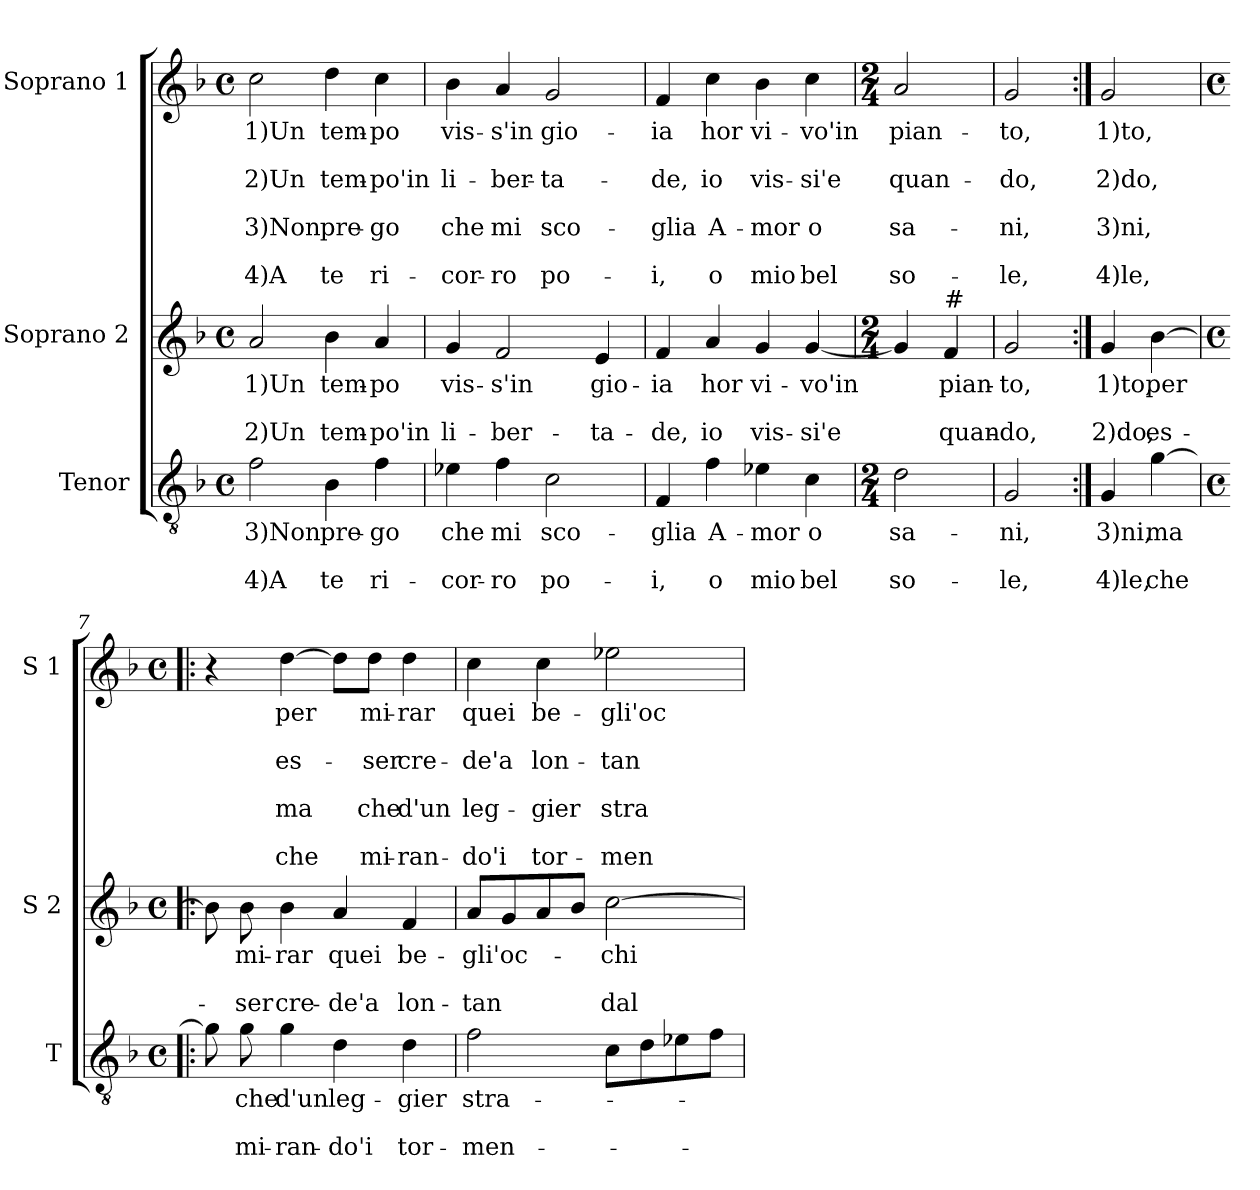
**kern	**text	**text	**text	**kern	**text	**text	**text	**kern	**text	**text	**text	**text	**text	**text	**text
*part3	*part3	*part3	*part3	*part2	*part2	*part2	*part2	*part1	*part1	*part1	*part1	*part1	*part1	*part1	*part1
*staff3	*staff3	*staff3	*staff3	*staff2	*staff2	*staff2	*staff2	*staff1	*staff1	*staff1	*staff1	*staff1	*staff1	*staff1	*staff1
*I"Tenor	*	*	*	*I"Soprano 2	*	*	*	*I"Soprano 1	*	*	*	*	*	*	*
*I'T	*	*	*	*I'S 2	*	*	*	*I'S 1	*	*	*	*	*	*	*
*clefGv2	*	*	*	*clefG2	*	*	*	*clefG2	*	*	*	*	*	*	*
*k[b-]	*	*	*	*k[b-]	*	*	*	*k[b-]	*	*	*	*	*	*	*
*F:	*	*	*	*F:	*	*	*	*F:	*	*	*	*	*	*	*
*M4/4	*	*	*	*M4/4	*	*	*	*M4/4	*	*	*	*	*	*	*
*met(c)	*	*	*	*met(c)	*	*	*	*met(c)	*	*	*	*	*	*	*
=1	=1	=1	=1	=1	=1	=1	=1	=1	=1	=1	=1	=1	=1	=1	=1
!	!LO:LY:b	!	!LO:LY:b	!	!LO:LY:b	!	!LO:LY:b	!	!LO:LY:b	!	!LO:LY:b	!	!LO:LY:b	!	!LO:LY:b
2f\	3)Non	.	4)A	2a/	1)Un	.	2)Un	2cc\	1)Un	.	2)Un	.	3)Non	.	4)A
!	!LO:LY:b	!	!LO:LY:b	!	!LO:LY:b	!	!LO:LY:b	!	!LO:LY:b	!	!LO:LY:b	!	!LO:LY:b	!	!LO:LY:b
4B-\	pre-	.	te	4b-\	tem-	.	tem-	4dd\	tem-	.	tem-	.	pre-	.	te
!	!LO:LY:b	!	!LO:LY:b	!	!LO:LY:b	!	!LO:LY:b	!	!LO:LY:b	!	!LO:LY:b	!	!LO:LY:b	!	!LO:LY:b
4f\	-go	.	ri-	4a/	-po	.	-po'in	4cc\	-po	.	-po'in	.	-go	.	ri-
=2	=2	=2	=2	=2	=2	=2	=2	=2	=2	=2	=2	=2	=2	=2	=2
!	!LO:LY:b	!	!LO:LY:b	!	!LO:LY:b	!	!LO:LY:b	!	!LO:LY:b	!	!LO:LY:b	!	!LO:LY:b	!	!LO:LY:b
4e-X\	che	.	-cor-	4g/	vis-	.	li-	4b-\	vis-	.	li-	.	che	.	-cor-
!	!LO:LY:b	!	!LO:LY:b	!	!LO:LY:b	!	!LO:LY:b	!	!LO:LY:b	!	!LO:LY:b	!	!LO:LY:b	!	!LO:LY:b
4f\	mi	.	-ro	2f/	-s'in	.	-ber-	4a/	-s'in	.	-ber-	.	mi	.	-ro
!	!LO:LY:b	!	!LO:LY:b	!	!	!	!	!	!LO:LY:b	!	!LO:LY:b	!	!LO:LY:b	!	!LO:LY:b
2c\	sco-	.	po-	.	.	.	.	2g/	gio-	.	-ta-	.	sco-	.	po-
!	!	!	!	!	!LO:LY:b	!	!LO:LY:b	!	!	!	!	!	!	!	!
.	.	.	.	4e/	gio-	.	-ta-	.	.	.	.	.	.	.	.
=3	=3	=3	=3	=3	=3	=3	=3	=3	=3	=3	=3	=3	=3	=3	=3
!	!LO:LY:b	!	!LO:LY:b	!	!LO:LY:b	!	!LO:LY:b	!	!LO:LY:b	!	!LO:LY:b	!	!LO:LY:b	!	!LO:LY:b
4F/	-glia	.	-i,	4f/	-ia	.	-de,	4f/	-ia	.	-de,	.	-glia	.	-i,
!	!LO:LY:b	!	!LO:LY:b	!	!LO:LY:b	!	!LO:LY:b	!	!LO:LY:b	!	!LO:LY:b	!	!LO:LY:b	!	!LO:LY:b
4f\	A-	.	o	4a/	hor	.	io	4cc\	hor	.	io	.	A-	.	o
!	!LO:LY:b	!	!LO:LY:b	!	!LO:LY:b	!	!LO:LY:b	!	!LO:LY:b	!	!LO:LY:b	!	!LO:LY:b	!	!LO:LY:b
4e-X\	-mor	.	mio	4g/	vi-	.	vis-	4b-\	vi-	.	vis-	.	-mor	.	mio
!	!LO:LY:b	!	!LO:LY:b	!	!LO:LY:b	!	!LO:LY:b	!	!LO:LY:b	!	!LO:LY:b	!	!LO:LY:b	!	!LO:LY:b
4c\	o	.	bel	[4g/	-vo'in	.	-si'e	4cc\	-vo'in	.	-si'e	.	o	.	bel
=4	=4	=4	=4	=4	=4	=4	=4	=4	=4	=4	=4	=4	=4	=4	=4
*M2/4	*	*	*	*M2/4	*	*	*	*M2/4	*	*	*	*	*	*	*
!	!LO:LY:b	!	!LO:LY:b	!	!	!	!	!	!LO:LY:b	!	!LO:LY:b	!	!LO:LY:b	!	!LO:LY:b
2d\	sa-	.	so-	4g/]	.	.	.	2a/	pian-	.	quan-	.	sa-	.	so-
!	!	!	!	!LO:TX:a:t=#	!	!	!	!	!	!	!	!	!	!	!
!	!	!	!	!	!LO:LY:b	!	!LO:LY:b	!	!	!	!	!	!	!	!
.	.	.	.	4f/	pian-	.	quan-	.	.	.	.	.	.	.	.
=5	=5	=5	=5	=5	=5	=5	=5	=5	=5	=5	=5	=5	=5	=5	=5
!	!LO:LY:b	!	!LO:LY:b	!	!LO:LY:b	!	!LO:LY:b	!	!LO:LY:b	!	!LO:LY:b	!	!LO:LY:b	!	!LO:LY:b
2G/	-ni,	.	-le,	2g/	-to,	.	-do,	2g/	-to,	.	-do,	.	-ni,	.	-le,
!!LO:LB:g=z
=6:|!	=6:|!	=6:|!	=6:|!	=6:|!	=6:|!	=6:|!	=6:|!	=6:|!	=6:|!	=6:|!	=6:|!	=6:|!	=6:|!	=6:|!	=6:|!
!	!LO:LY:b	!	!LO:LY:b	!	!LO:LY:b	!	!LO:LY:b	!	!LO:LY:b	!	!LO:LY:b	!	!LO:LY:b	!	!LO:LY:b
4G/	3)ni,	.	4)le,	4g/	1)to,	.	2)do,	2g/	1)to,	.	2)do,	.	3)ni,	.	4)le,
!	!LO:LY:b	!	!LO:LY:b	!	!LO:LY:b	!	!LO:LY:b	!	!	!	!	!	!	!	!
[4g\	ma	.	che	[4b-\	per	.	es-	.	.	.	.	.	.	.	.
=7!|:	=7!|:	=7!|:	=7!|:	=7!|:	=7!|:	=7!|:	=7!|:	=7!|:	=7!|:	=7!|:	=7!|:	=7!|:	=7!|:	=7!|:	=7!|:
*M4/4	*	*	*	*M4/4	*	*	*	*M4/4	*	*	*	*	*	*	*
*met(c)	*	*	*	*met(c)	*	*	*	*met(c)	*	*	*	*	*	*	*
8g\]	.	.	.	8b-\]	.	.	.	4r	.	.	.	.	.	.	.
!	!LO:LY:b	!	!LO:LY:b	!	!LO:LY:b	!	!LO:LY:b	!	!	!	!	!	!	!	!
8g\	che	.	mi-	8b-\	mi-	.	-ser	.	.	.	.	.	.	.	.
!	!LO:LY:b	!	!LO:LY:b	!	!LO:LY:b	!	!LO:LY:b	!	!LO:LY:b	!	!LO:LY:b	!	!LO:LY:b	!	!LO:LY:b
4g\	d'un	.	-ran-	4b-\	-rar	.	cre-	[4dd\	per	.	es-	.	ma	.	che
!	!LO:LY:b	!	!LO:LY:b	!	!LO:LY:b	!	!LO:LY:b	!	!	!	!	!	!	!	!
4d\	leg-	.	-do'i	4a/	quei	.	-de'a	8dd\L]	.	.	.	.	.	.	.
!	!	!	!	!	!	!	!	!	!LO:LY:b	!	!LO:LY:b	!	!LO:LY:b	!	!LO:LY:b
.	.	.	.	.	.	.	.	8dd\J	mi-	.	-ser	.	che	.	mi-
!	!LO:LY:b	!	!LO:LY:b	!	!LO:LY:b	!	!LO:LY:b	!	!LO:LY:b	!	!LO:LY:b	!	!LO:LY:b	!	!LO:LY:b
4d\	-gier	.	tor-	4f/	be-	.	lon-	4dd\	-rar	.	cre-	.	d'un	.	-ran-
=8	=8	=8	=8	=8	=8	=8	=8	=8	=8	=8	=8	=8	=8	=8	=8
!	!LO:LY:b	!	!LO:LY:b	!	!LO:LY:b	!	!LO:LY:b	!	!LO:LY:b	!	!LO:LY:b	!	!LO:LY:b	!	!LO:LY:b
2f\	stra-	.	-men-	8a/L	-gli'oc-	.	-tan	4cc\	quei	.	-de'a	.	leg-	.	-do'i
.	.	.	.	8g/	.	.	.	.	.	.	.	.	.	.	.
!	!	!	!	!	!	!	!	!	!LO:LY:b	!	!LO:LY:b	!	!LO:LY:b	!	!LO:LY:b
.	.	.	.	8a/	.	.	.	4cc\	be-	.	lon-	.	-gier	.	tor-
.	.	.	.	8b-/J	.	.	.	.	.	.	.	.	.	.	.
!	!	!	!	!	!LO:LY:b	!	!LO:LY:b	!	!LO:LY:b	!	!LO:LY:b	!	!LO:LY:b	!	!LO:LY:b
8c\L	.	.	.	[2cc\	-chi	.	dal	2ee-X\	-gli'oc-	.	-tan	.	stra-	.	-men-
8d\	.	.	.	.	.	.	.	.	.	.	.	.	.	.	.
8e-X\	.	.	.	.	.	.	.	.	.	.	.	.	.	.	.
8f\J	.	.	.	.	.	.	.	.	.	.	.	.	.	.	.
=	=	=	=	=	=	=	=	=	=	=	=	=	=	=	=
*-	*-	*-	*-	*-	*-	*-	*-	*-	*-	*-	*-	*-	*-	*-	*-
